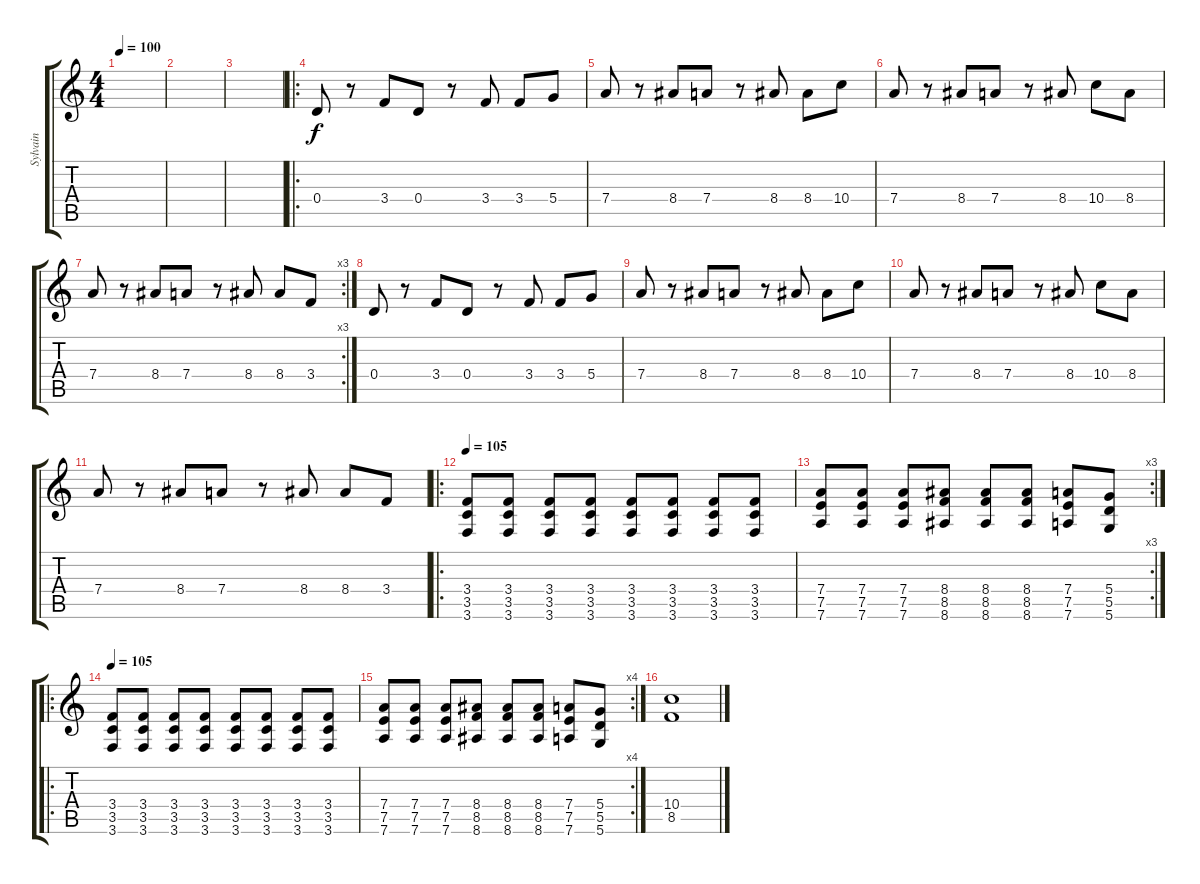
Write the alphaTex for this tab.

\track ("Sylvain " "Sylvain ") {instrument distortionguitar}
\staff {score tabs}
\tuning (E4 B3 G3 D3 A2 D2) {hide}
\ts (4 4)
\tempo 100
\clef g2
\ks c
|
|
|
\ro
0.4.8{volume 14} r.8 3.4.8 0.4.8 r.8 3.4.8 3.4.8 5.4.8 |
7.4.8 r.8 8.4.8 7.4.8 r.8 8.4.8 8.4.8 10.4.8 |
7.4.8 r.8 8.4.8 7.4.8 r.8 8.4.8 10.4.8 8.4.8 |
\rc 3
7.4.8 r.8 8.4.8 7.4.8 r.8 8.4.8 8.4.8 3.4.8 |
0.4.8 r.8 3.4.8 0.4.8 r.8 3.4.8 3.4.8 5.4.8 |
7.4.8 r.8 8.4.8 7.4.8 r.8 8.4.8 8.4.8 10.4.8 |
7.4.8 r.8 8.4.8 7.4.8 r.8 8.4.8 10.4.8 8.4.8 |
7.4.8 r.8 8.4.8 7.4.8 r.8 8.4.8 8.4.8 3.4.8 |
\ro
\tempo 105
(3.4 3.5 3.6).8 (3.4 3.5 3.6).8 (3.4 3.5 3.6).8 (3.4 3.5 3.6).8 (3.4 3.5 3.6).8 (3.4 3.5 3.6).8 (3.4 3.5 3.6).8 (3.4 3.5 3.6).8 |
\rc 3
(7.4 7.5 7.6).8 (7.4 7.5 7.6).8 (7.4 7.5 7.6).8 (8.4 8.5 8.6).8 (8.4 8.5 8.6).8 (8.4 8.5 8.6).8 (7.4 7.5 7.6).8 (5.4 5.5 5.6).8 |
\ro
\tempo 105
(3.4 3.5 3.6).8 (3.4 3.5 3.6).8 (3.4 3.5 3.6).8 (3.4 3.5 3.6).8 (3.4 3.5 3.6).8 (3.4 3.5 3.6).8 (3.4 3.5 3.6).8 (3.4 3.5 3.6).8 |
\rc 4
(7.4 7.5 7.6).8 (7.4 7.5 7.6).8 (7.4 7.5 7.6).8 (8.4 8.5 8.6).8 (8.4 8.5 8.6).8 (8.4 8.5 8.6).8 (7.4 7.5 7.6).8 (5.4 5.5 5.6).8 |
(10.4 8.5).1
